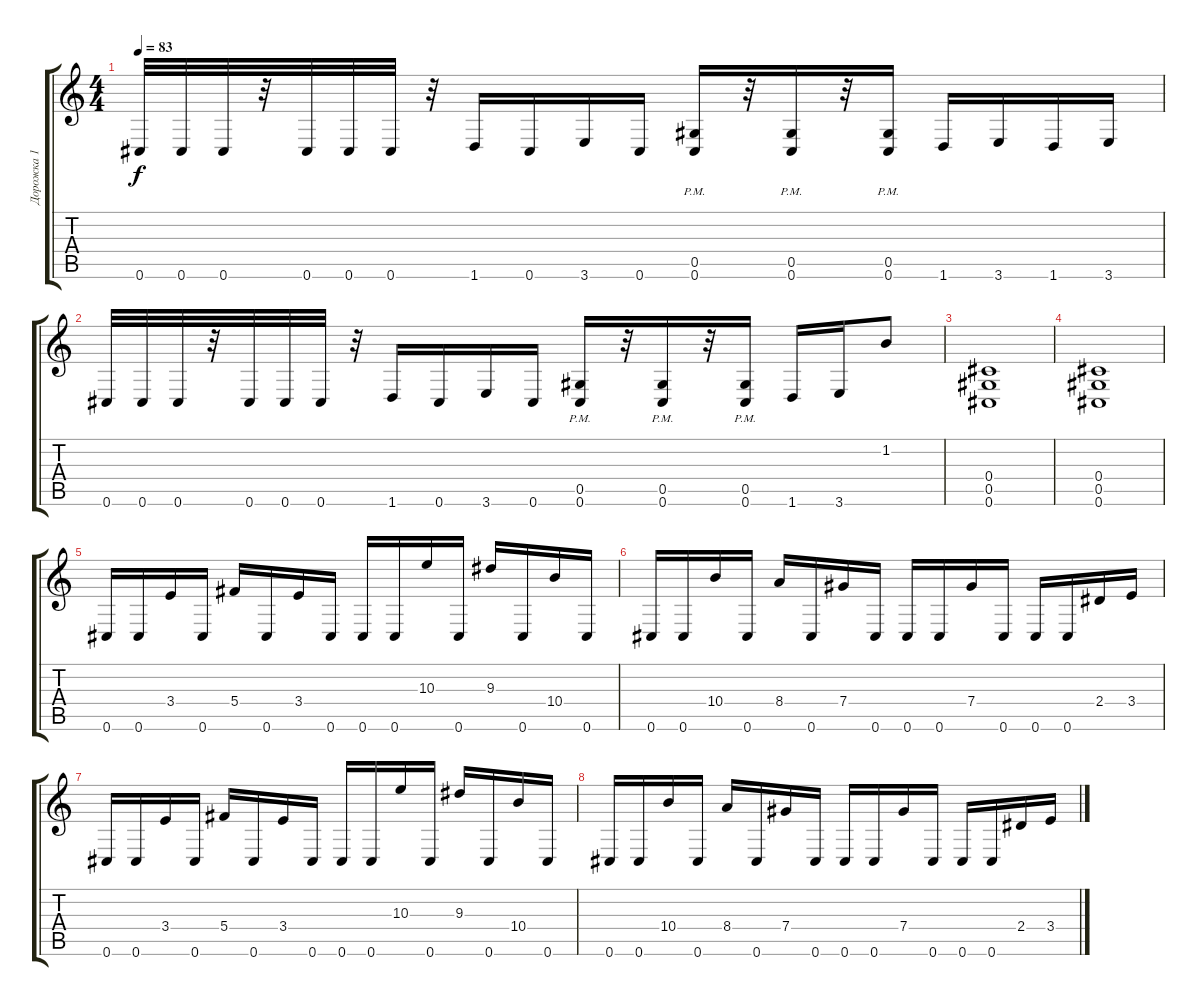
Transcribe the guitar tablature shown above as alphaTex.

\track ("Дорожка 1" "Дорожка 1") {instrument distortionguitar}
\staff {score tabs}
\tuning (Eb4 Bb3 Gb3 Db3 Ab2 Db2) {hide}
\ts (4 4)
\tempo 83
\clef g2
\ks c
0.6.32{dy f} 0.6.32 0.6.32 r.32 0.6.32 0.6.32 0.6.32 r.32 1.6.16 0.6.16 3.6.16 0.6.16 (0.5{pm} 0.6{pm}).16 r.32 (0.5{pm} 0.6{pm}).16 r.32 (0.5{pm} 0.6{pm}).16 1.6.16 3.6.16 1.6.16 3.6.16 |
0.6.32 0.6.32 0.6.32 r.32 0.6.32 0.6.32 0.6.32 r.32 1.6.16 0.6.16 3.6.16 0.6.16 (0.5{pm} 0.6{pm}).16 r.32 (0.5{pm} 0.6{pm}).16 r.32 (0.5{pm} 0.6{pm}).16 1.6.16 3.6.16 1.2.8 |
(0.4 0.5 0.6).1 |
(0.4 0.5 0.6).1 |
0.6.16 0.6.16 3.4.16 0.6.16 5.4.16 0.6.16 3.4.16 0.6.16 0.6.16 0.6.16 10.3.16 0.6.16 9.3.16 0.6.16 10.4.16 0.6.16 |
0.6.16 0.6.16 10.4.16 0.6.16 8.4.16 0.6.16 7.4.16 0.6.16 0.6.16 0.6.16 7.4.16 0.6.16 0.6.16 0.6.16 2.4.16 3.4.16 |
0.6.16 0.6.16 3.4.16 0.6.16 5.4.16 0.6.16 3.4.16 0.6.16 0.6.16 0.6.16 10.3.16 0.6.16 9.3.16 0.6.16 10.4.16 0.6.16 |
0.6.16 0.6.16 10.4.16 0.6.16 8.4.16 0.6.16 7.4.16 0.6.16 0.6.16 0.6.16 7.4.16 0.6.16 0.6.16 0.6.16 2.4.16 3.4.16
